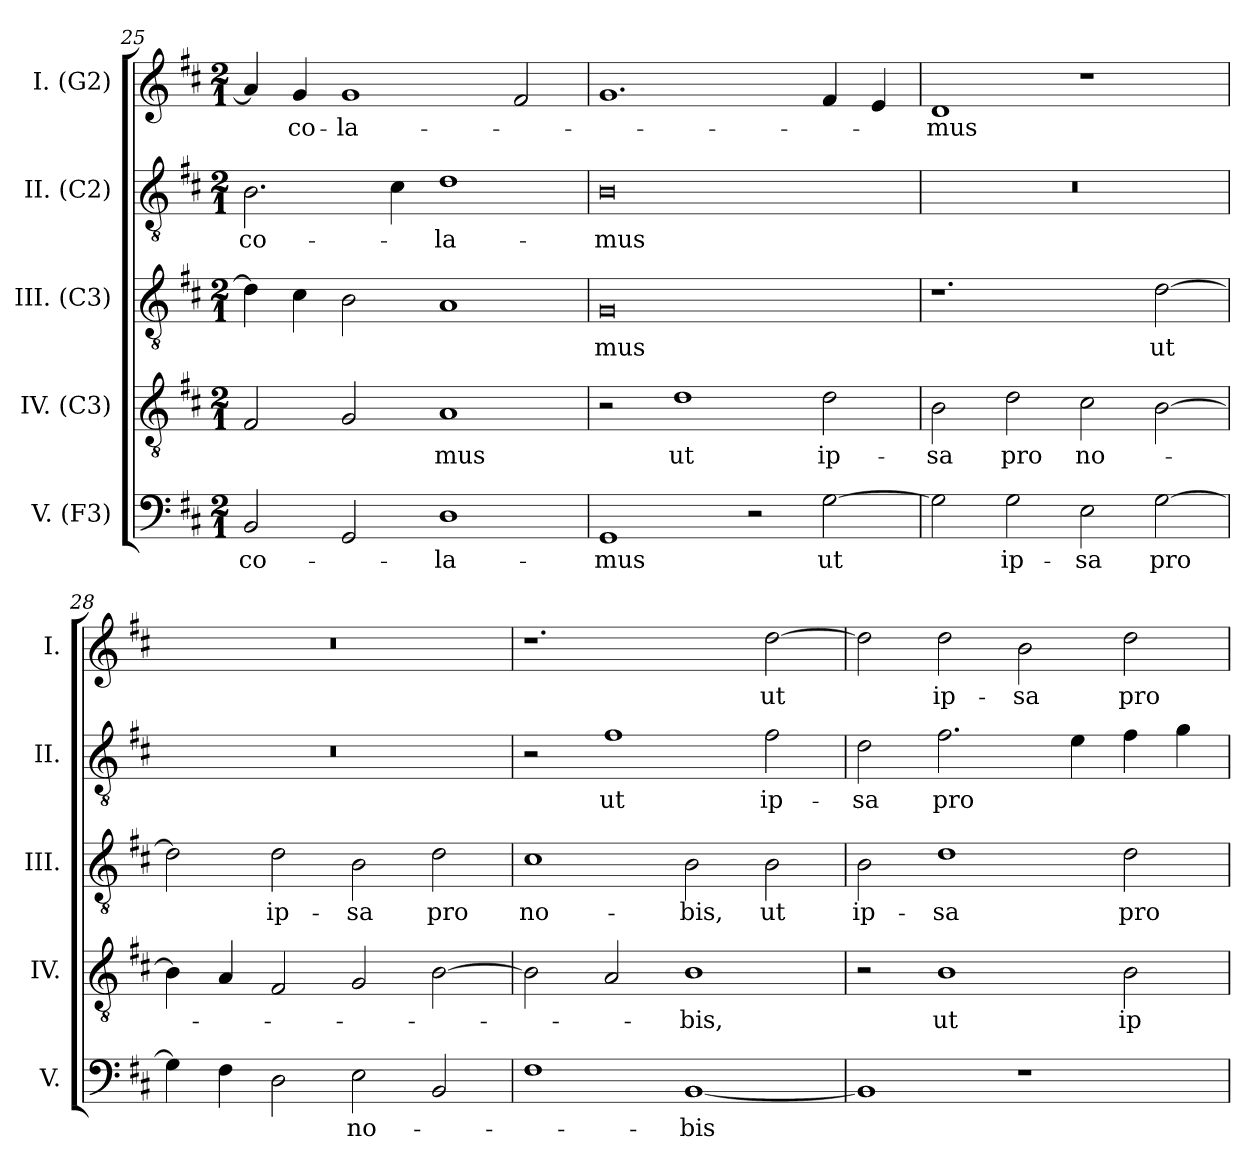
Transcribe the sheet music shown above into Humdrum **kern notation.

**kern	**text	**kern	**text	**kern	**text	**kern	**text	**kern	**text
*part5	*part5	*part4	*part4	*part3	*part3	*part2	*part2	*part1	*part1
*staff5	*staff5	*staff4	*staff4	*staff3	*staff3	*staff2	*staff2	*staff1	*staff1
*I"V. (F3)	*	*I"IV. (C3)	*	*I"III. (C3)	*	*I"II. (C2)	*	*I"I. (G2)	*
*I'V.	*	*I'IV.	*	*I'III.	*	*I'II.	*	*I'I.	*
!!LO:PB:g=z
*clefF4	*	*clefGv2	*	*clefGv2	*	*clefGv2	*	*clefG2	*
*	*	*ITrd7c12	*	*ITrd7c12	*	*	*	*	*
*k[f#c#]	*	*k[f#c#]	*	*k[f#c#]	*	*k[f#c#]	*	*k[f#c#]	*
*D:	*	*D:	*	*D:	*	*D:	*	*D:	*
*M2/1	*	*M2/1	*	*M2/1	*	*M2/1	*	*M2/1	*
=25	=25	=25	=25	=25	=25	=25	=25	=25	=25
!	!LO:LY:b:color=#000000	!	!	!	!	!	!	!	!
!	!	!	!	!	!	!	!LO:LY:b:color=#000000	!	!
2BBi/	-co-	2FF#i/	.	4Di\]	.	2.Bi\	-co-	4ai/]	.
!	!	!	!	!	!	!	!	!	!LO:LY:b:color=#000000
.	.	.	.	4C#i\	.	.	.	4gi/	-co-
!	!	!	!	!	!	!	!	!	!LO:LY:b:color=#000000
2GGi/	.	2GGi/	.	2BBi\	.	.	.	1gi	-la-
.	.	.	.	.	.	4c#i\	.	.	.
!	!LO:LY:b:color=#000000	!	!	!	!	!	!	!	!
!	!	!	!LO:LY:b:color=#000000	!	!	!	!	!	!
!	!	!	!	!	!	!	!LO:LY:b:color=#000000	!	!
1Di	-la-	1AAi	-mus	1AAi	.	1di	-la-	.	.
.	.	.	.	.	.	.	.	2f#i/	.
=26	=26	=26	=26	=26	=26	=26	=26	=26	=26
!	!LO:LY:b:color=#000000	!	!	!	!	!	!	!	!
!	!	!	!	!	!LO:LY:b:color=#000000	!	!	!	!
!	!	!	!	!	!	!	!LO:LY:b:color=#000000	!	!
1GGi	-mus	2r	.	0GGi	-mus	0Bi	-mus	1.gi	.
!	!	!	!LO:LY:b:color=#000000	!	!	!	!	!	!
.	.	1Di	ut	.	.	.	.	.	.
2r	.	.	.	.	.	.	.	.	.
!	!LO:LY:b:color=#000000	!	!	!	!	!	!	!	!
!	!	!	!LO:LY:b:color=#000000	!	!	!	!	!	!
[2Gi\	ut	2Di\	ip-	.	.	.	.	4f#i/	.
.	.	.	.	.	.	.	.	4ei/	.
=27	=27	=27	=27	=27	=27	=27	=27	=27	=27
!	!	!	!LO:LY:b:color=#000000	!	!	!LO:N:vis=1	!	!	!
!	!	!	!	!	!	!	!	!	!LO:LY:b:color=#000000
2Gi\]	.	2BBi\	-sa	1.r	.	0r	.	1di	-mus
!	!LO:LY:b:color=#000000	!	!	!	!	!	!	!	!
!	!	!	!LO:LY:b:color=#000000	!	!	!	!	!	!
2Gi\	ip-	2Di\	pro	.	.	.	.	.	.
!	!LO:LY:b:color=#000000	!	!	!	!	!	!	!	!
!	!	!	!LO:LY:b:color=#000000	!	!	!	!	!	!
2Ei\	-sa	2C#i\	no-	.	.	.	.	1r	.
!	!LO:LY:b:color=#000000	!	!	!	!	!	!	!	!
!	!	!	!	!	!LO:LY:b:color=#000000	!	!	!	!
[2Gi\	pro	[2BBi\	.	[2Di\	ut	.	.	.	.
=28	=28	=28	=28	=28	=28	=28	=28	=28	=28
!	!	!	!	!	!	!LO:N:vis=1	!	!LO:N:vis=1	!
4Gi\]	.	4BBi\]	.	2Di\]	.	0r	.	0r	.
4F#i\	.	4AAi/	.	.	.	.	.	.	.
!	!	!	!	!	!LO:LY:b:color=#000000	!	!	!	!
2Di\	.	2FF#i/	.	2Di\	ip-	.	.	.	.
!	!LO:LY:b:color=#000000	!	!	!	!	!	!	!	!
!	!	!	!	!	!LO:LY:b:color=#000000	!	!	!	!
2Ei\	no-	2GGi/	.	2BBi\	-sa	.	.	.	.
!	!	!	!	!	!LO:LY:b:color=#000000	!	!	!	!
2BBi/	.	[2BBi\	.	2Di\	pro	.	.	.	.
!!LO:LB:g=z
=29	=29	=29	=29	=29	=29	=29	=29	=29	=29
!	!	!	!	!	!LO:LY:b:color=#000000	!	!	!	!
1F#i	.	2BBi\]	.	1C#i	no-	2r	.	1.r	.
!	!	!	!	!	!	!	!LO:LY:b:color=#000000	!	!
.	.	2AAi/	.	.	.	1f#i	ut	.	.
!	!LO:LY:b:color=#000000	!	!	!	!	!	!	!	!
!	!	!	!LO:LY:b:color=#000000	!	!	!	!	!	!
!	!	!	!	!	!LO:LY:b:color=#000000	!	!	!	!
[1BBi	-bis	1BBi	-bis,	2BBi\	-bis,	.	.	.	.
!	!	!	!	!	!LO:LY:b:color=#000000	!	!	!	!
!	!	!	!	!	!	!	!LO:LY:b:color=#000000	!	!
!	!	!	!	!	!	!	!	!	!LO:LY:b:color=#000000
.	.	.	.	2BBi\	ut	2f#i\	ip-	[2ddi\	ut
=30	=30	=30	=30	=30	=30	=30	=30	=30	=30
!	!	!	!	!	!LO:LY:b:color=#000000	!	!	!	!
!	!	!	!	!	!	!	!LO:LY:b:color=#000000	!	!
1BBi]	.	2r	.	2BBi\	ip-	2di\	-sa	2ddi\]	.
!	!	!	!LO:LY:b:color=#000000	!	!	!	!	!	!
!	!	!	!	!	!LO:LY:b:color=#000000	!	!	!	!
!	!	!	!	!	!	!	!LO:LY:b:color=#000000	!	!
!	!	!	!	!	!	!	!	!	!LO:LY:b:color=#000000
.	.	1BBi	ut	1Di	-sa	2.f#i\	pro	2ddi\	ip-
!	!	!	!	!	!	!	!	!	!LO:LY:b:color=#000000
1r	.	.	.	.	.	.	.	2bi\	-sa
.	.	.	.	.	.	4ei\	.	.	.
!	!	!	!LO:LY:b:color=#000000	!	!	!	!	!	!
!	!	!	!	!	!LO:LY:b:color=#000000	!	!	!	!
!	!	!	!	!	!	!	!	!	!LO:LY:b:color=#000000
.	.	2BBi\	ip-	2Di\	pro	4f#i\	.	2ddi\	pro
.	.	.	.	.	.	4gi\	.	.	.
=	=	=	=	=	=	=	=	=	=
*-	*-	*-	*-	*-	*-	*-	*-	*-	*-
